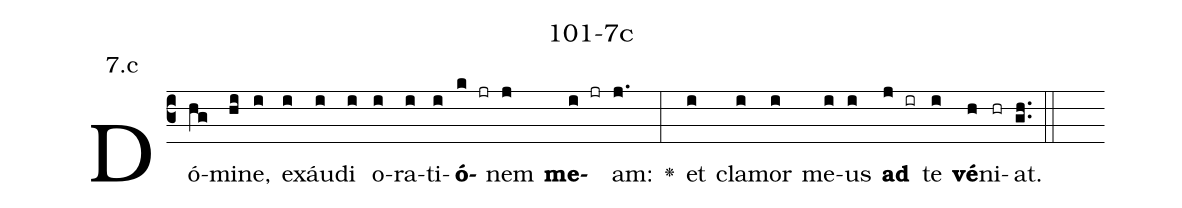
name: 101-7c;
annotation: 7.c;
%%
(c3)Dó(hg)mi(hi)ne,(i) ex(i)áu(i)di(i) o(i)ra(i)ti(i)<b>ó</b>(k jr)nem(j) <b>me</b>(i jr)am:(j.) <v>\greheightstar</v>(:) et(i) cla(i)mor(i) me(i)us(i) <b>ad</b>(j ir) te(i) <b>vé</b>(h)ni(hr)at.(gh..) (::)


%E(i) u(i) o(j) u(i) a(h) e.(gh..) (::)
